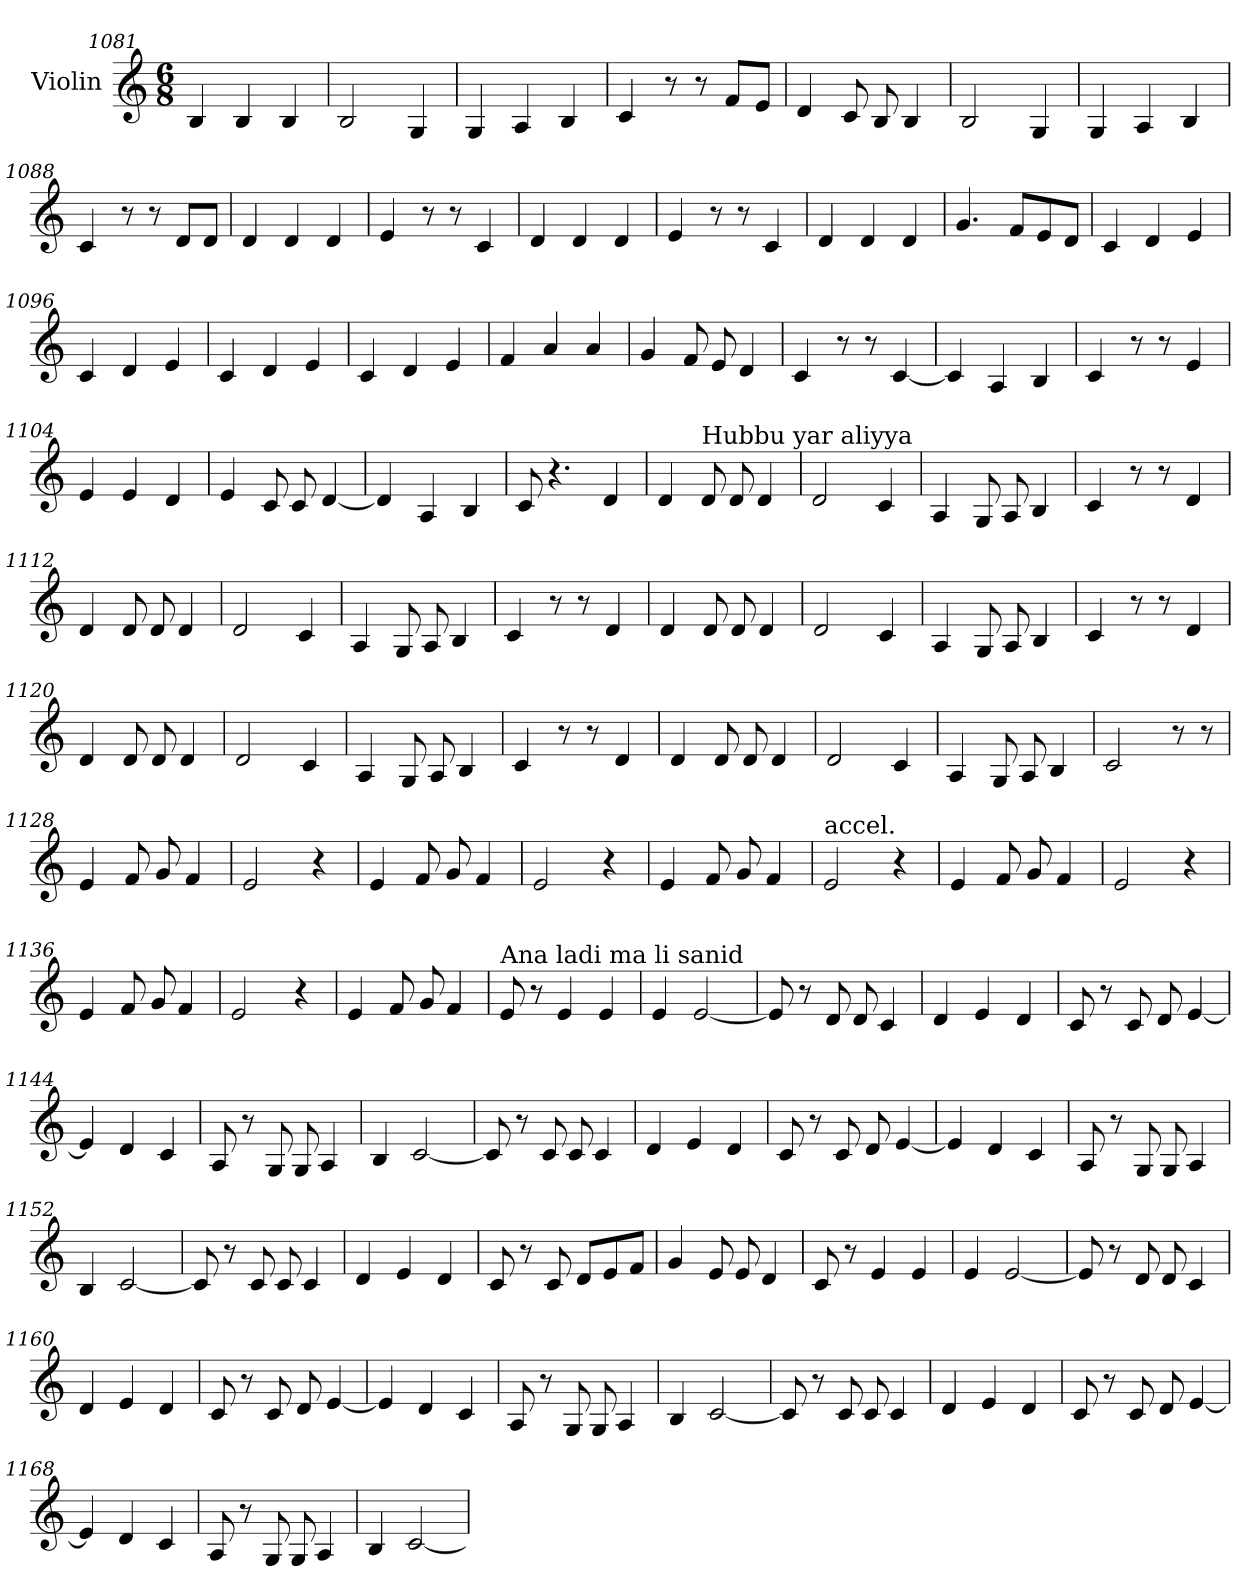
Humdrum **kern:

**kern
*part1
*staff1
*I"Violin
*clefG2
*k[]
*C:
*M6/8
=1081
4B/
4B/
4B/
=1082
2B/
4G/
=1083
4G/
4A/
4B/
=1084
4c/
8r
8r
8f/L
8e/J
!!LO:PB:g=z
=1085
4d/
8c/
8B/
4B/
=1086
2B/
4G/
!!LO:PB:g=z
=1087
4G/
4A/
4B/
=1088
4c/
8r
8r
8d/L
8d/J
=1089
4d/
4d/
4d/
=1090
4e/
8r
8r
4c/
=1091
4d/
4d/
4d/
!!LO:PB:g=z
=1092
4e/
8r
8r
4c/
=1093
4d/
4d/
4d/
!!LO:PB:g=z
=1094
4.g/
8f/L
8e/
8d/J
=1095
4c/
4d/
4e/
=1096
4c/
4d/
4e/
=1097
4c/
4d/
4e/
=1098
4c/
4d/
4e/
!!LO:PB:g=z
=1099
4f/
4a/
4a/
=1100
4g/
8f/
8e/
4d/
!!LO:PB:g=z
=1101
4c/
8r
8r
[4c/
=1102
4c/]
4A/
4B/
=1103
4c/
8r
8r
4e/
=1104
4e/
4e/
4d/
=1105
4e/
8c/
8c/
[4d/
!!LO:PB:g=z
=1106
4d/]
4A/
4B/
=1107
8c/
4.r
4d/
!!LO:PB:g=z
=1108
4d/
!LO:TX:a:t=Hubbu yar aliyya
8d/
8d/
4d/
=1109
2d/
4c/
=1110
4A/
8G/
8A/
4B/
=1111
4c/
8r
8r
4d/
=1112
4d/
8d/
8d/
4d/
=1113
2d/
4c/
=1114
4A/
8G/
8A/
4B/
!!LO:PB:g=z
=1115
4c/
8r
8r
4d/
=1116
4d/
8d/
8d/
4d/
=1117
2d/
4c/
=1118
4A/
8G/
8A/
4B/
=1119
4c/
8r
8r
4d/
!!LO:PB:g=z
=1120
4d/
8d/
8d/
4d/
!!LO:PB:g=z
=1121
2d/
4c/
=1122
4A/
8G/
8A/
4B/
=1123
4c/
8r
8r
4d/
=1124
4d/
8d/
8d/
4d/
=1125
2d/
4c/
=1126
4A/
8G/
8A/
4B/
!!LO:PB:g=z
=1127
2c/
8r
8r
=1128
4e/
8f/
8g/
4f/
!!LO:PB:g=z
=1129
2e/
4r
=1130
4e/
8f/
8g/
4f/
=1131
2e/
4r
=1132
4e/
8f/
8g/
4f/
=1133
!LO:TX:a:t=accel.
2e/
4r
!!LO:PB:g=z
=1134
4e/
8f/
8g/
4f/
!!LO:PB:g=z
=1135
2e/
4r
=1136
4e/
8f/
8g/
4f/
=1137
2e/
4r
=1138
4e/
8f/
8g/
4f/
=1139
*MM170
!LO:TX:a:t=Ana ladi ma li sanid
8e/
8r
4e/
4e/
=1140
4e/
[2e/
!!LO:PB:g=z
=1141
8e/]
8r
8d/
8d/
4c/
!!LO:PB:g=z
=1142
4d/
4e/
4d/
=1143
8c/
8r
8c/
8d/
[4e/
=1144
4e/]
4d/
4c/
=1145
8A/
8r
8G/
8G/
4A/
=1146
4B/
[2c/
!!LO:PB:g=z
=1147
8c/]
8r
8c/
8c/
4c/
!!LO:PB:g=z
=1148
4d/
4e/
4d/
=1149
8c/
8r
8c/
8d/
[4e/
=1150
4e/]
4d/
4c/
=1151
8A/
8r
8G/
8G/
4A/
=1152
4B/
[2c/
!!LO:PB:g=z
=1153
8c/]
8r
8c/
8c/
4c/
!!LO:PB:g=z
=1154
4d/
4e/
4d/
=1155
8c/
8r
8c/
8d/L
8e/
8f/J
=1156
4g/
8e/
8e/
4d/
=1157
8c/
8r
4e/
4e/
=1158
4e/
[2e/
!!LO:PB:g=z
=1159
8e/]
8r
8d/
8d/
4c/
!!LO:PB:g=z
=1160
4d/
4e/
4d/
=1161
8c/
8r
8c/
8d/
[4e/
=1162
4e/]
4d/
4c/
=1163
8A/
8r
8G/
8G/
4A/
=1164
4B/
[2c/
=1165
8c/]
8r
8c/
8c/
4c/
!!LO:PB:g=z
=1166
4d/
4e/
4d/
=1167
8c/
8r
8c/
8d/
[4e/
=1168
4e/]
4d/
4c/
=1169
8A/
8r
8G/
8G/
4A/
=1170
4B/
[2c/
=
*-
